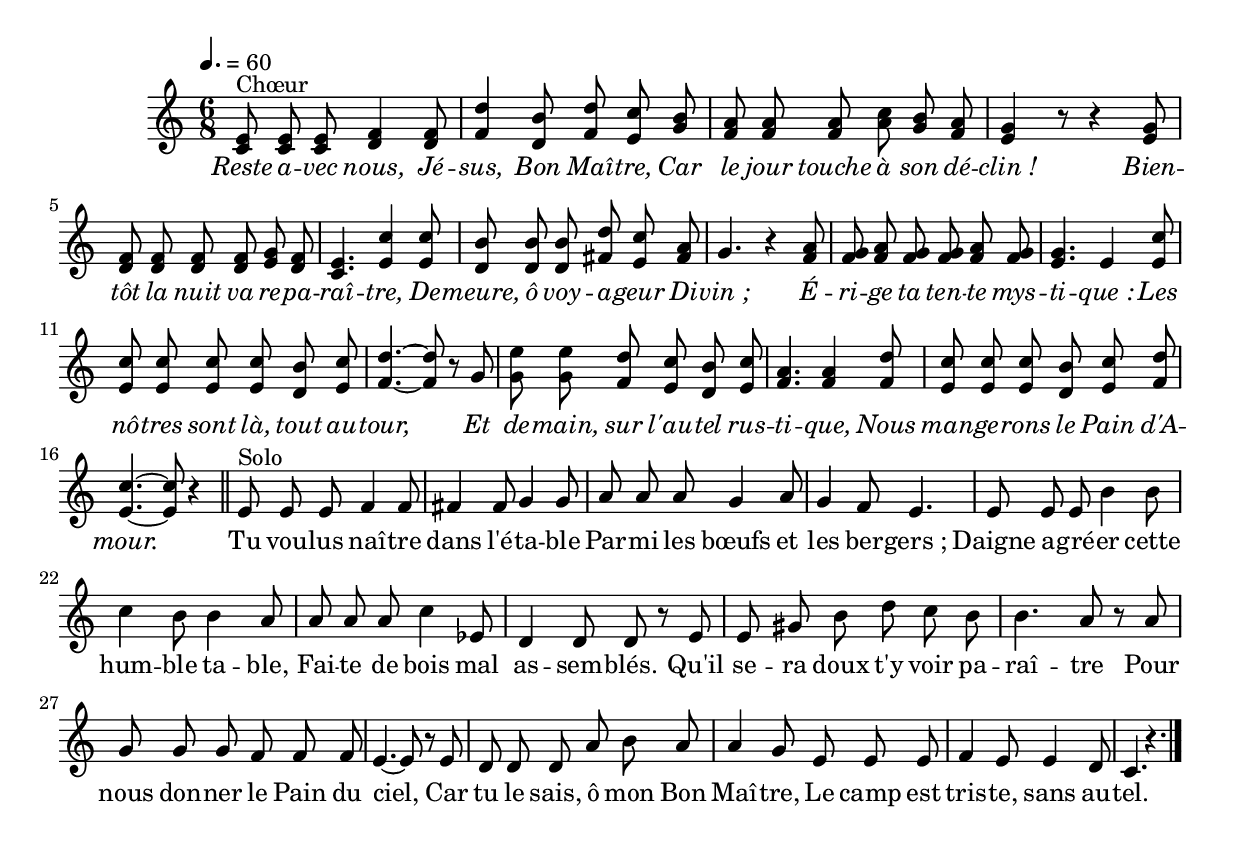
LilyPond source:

\version "2.16"
\include "italiano.ly"

\header {
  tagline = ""
  composer = ""
}                                        

MetriqueArmure = {
  \tempo 4.=60
  \time 6/8
  \key do \major
}

italique = { \override Score . LyricText #'font-shape = #'italic }

roman = { \override Score . LyricText #'font-shape = #'roman }

MusiqueTheme = \relative do' {
  <do mi>8^"Chœur" <do mi> <do mi> <re fa>4 <re fa>8
  <fa re'>4 <re si'>8 <fa re'> <mi do'> <sol si>
  <fa la>8 <fa la> <fa la> <la do> <sol si> <fa la>
  <mi sol>4 r8 r4 <mi sol>8
  <re fa>8 <re fa> <re fa> <re fa> <mi sol> <re fa>
  <do mi>4. <mi do'>4 <mi do'>8
  <re si'>8 <re si'> <re si'> <fad re'> <mi do'> <fad la>
  sol4. r4 <fa la>8
  <fa sol>8 <fa la> <fa sol> <fa sol> <fa la> <fa sol>
  <mi sol>4. mi4 <mi do'>8
  <mi do'>8 <mi do'> <mi do'> <mi do'> <re si'>  <mi do'>
  <fa~ re'~>4. <fa re'>8 r8 sol
  <sol mi'>8 <sol mi'> <fa re'> <mi do'> <re si'> <mi do'>
  <fa la>4. <fa la>4 <fa re'>8
  <mi do'>8 <mi do'> <mi do'> <re si'> <mi do'> <fa re'>
  <mi~ do'~>4. <mi do'>8 r4 \bar "||"
  
  mi8^"Solo" mi mi fa4 fa8
  fad4 fad8 sol4 sol8
  la8 la la sol4 la8
  sol4 fa8 mi4.
  mi8 mi mi si'4 si8
  do4 si8 si4 la8
  la8 la la do4 mib,8
  re4 re8 re r mi
  mi8 sold si re do si
  si4. la8 r la
  sol8 sol sol fa fa fa
  mi4.~ mi8 r mi
  re8 re re la' si la
  la4 sol8 mi mi mi
  fa4 mi8 mi4 re8
  do4. r4. \bar "|."
}

Paroles = \lyricmode {
  \italique
  Reste a -- vec nous, Jé -- sus, Bon Maî -- tre,
  Car le jour touche à son dé -- clin_!
  Bien -- tôt la nuit va re -- pa -- raî -- tre,
  De -- meure, ô voy -- a -- geur Di -- vin_;
  É -- ri -- ge ta ten -- te mys -- ti -- que_:
  Les nô -- tres sont là, tout au -- tour,
  Et de -- main, sur l'au -- tel rus -- ti -- que,
  Nous man -- ge -- rons le Pain d'A -- mour.
  
  \roman
  Tu vou -- lus naî -- tre dans l'é -- ta -- ble
  Par -- mi les bœufs et les ber -- gers_;
  Daigne a -- gré -- er cette hum -- ble ta -- ble,
  Fai -- te de bois mal as -- sem -- blés.
  Qu'il se -- ra doux t'y voir pa -- raî -- tre
  Pour nous don -- ner le Pain du ciel,
  Car tu le sais, ô mon Bon Maî -- tre,
  Le camp est tris -- te, sans au -- tel.
}

\score{
    \new Staff <<
      \set Staff.midiInstrument = "flute"
      \set Staff.autoBeaming = ##f
      \new Voice = "theme" {
	\override Score.PaperColumn #'keep-inside-line = ##t
	\MetriqueArmure
	\MusiqueTheme
      }
      \new Lyrics \lyricsto theme {
	\Paroles
      }                       
    >>
\layout{}
\midi{}
}
